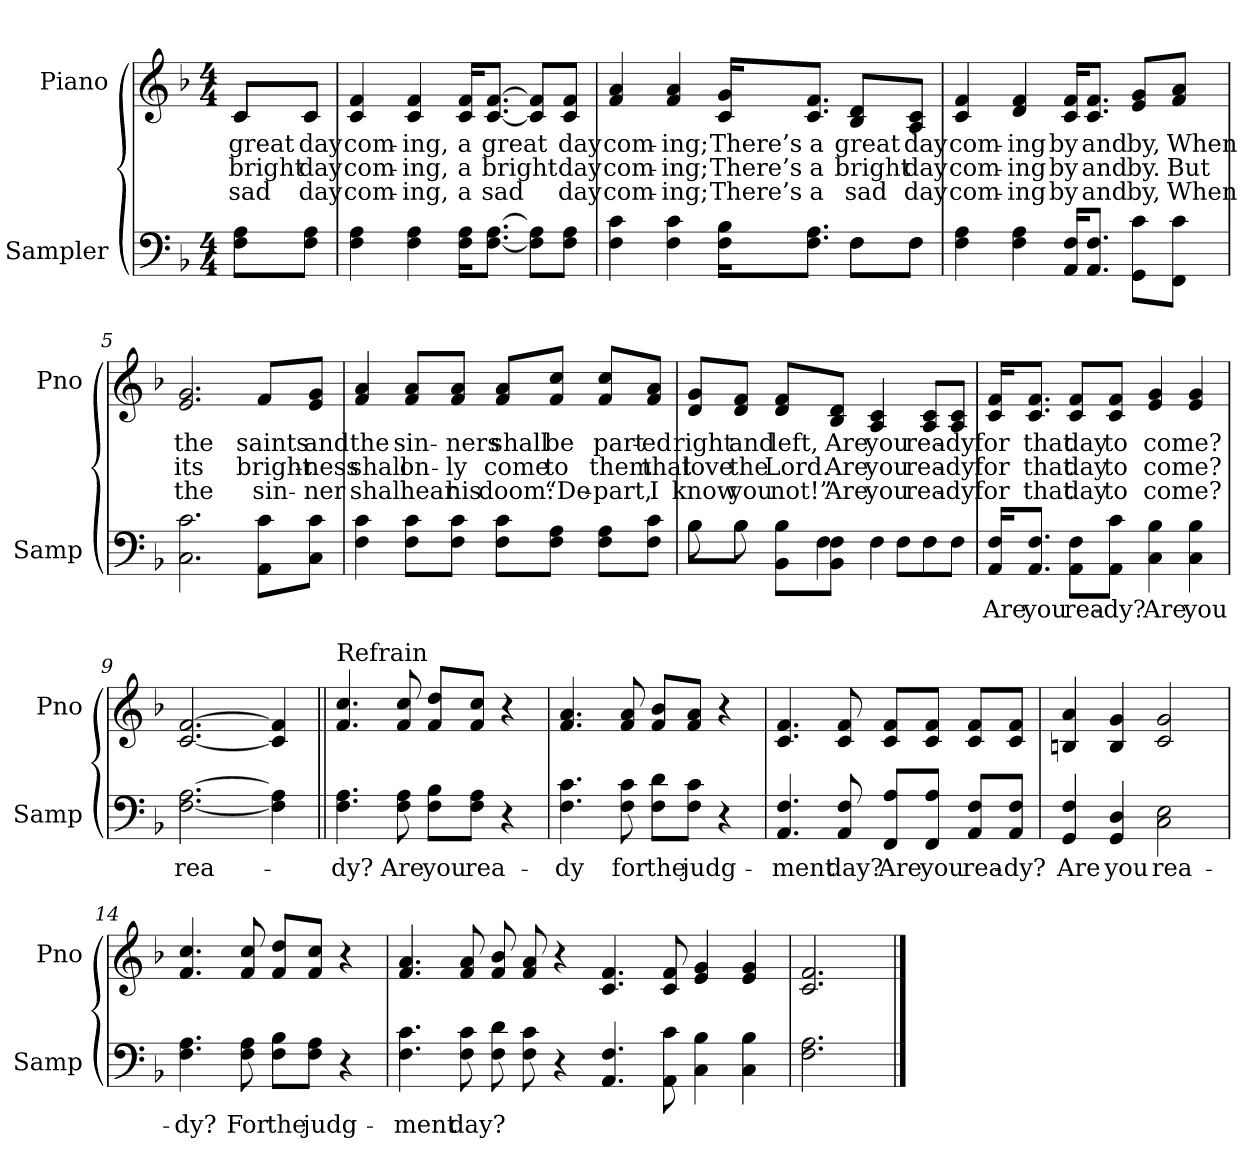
**kern	**text	**kern	**text	**text	**text
*part2	*part2	*part1	*part1	*part1	*part1
*staff2	*staff2	*staff1	*staff1	*staff1	*staff1
*I"Sampler	*	*I"Piano	*	*	*
*I'Samp	*	*I'Pno	*	*	*
*clefF4	*	*clefG2	*	*	*
*k[b-]	*	*k[b-]	*	*	*
*F:	*	*F:	*	*	*
*M4/4	*	*M4/4	*	*	*
=1	=1	=1	=1	=1	=1
*	*	*^	*	*	*
8F\ 8A\L	.	8c/L	8c/L	great	bright	sad
8F\ 8A\J	.	8c/J	8c/J	day	day	day
*	*	*v	*v	*	*	*
=2	=2	=2	=2	=2	=2
4F 4A	.	4c 4f	com-	com-	com-
4F 4A	.	4c 4f	-ing,	-ing,	-ing,
16F\ 16A\KL	.	16c/ 16f/KL	a	a	a
[8.F\ [8.A\J	.	[8.c/ [8.f/J	great	bright	sad
8F]\ 8A]\L	.	8c]/ 8f]/L	.	.	.
8F\ 8A\J	.	8c/ 8f/J	day	day	day
=3	=3	=3	=3	=3	=3
*^	*	*	*	*	*
4F 4c	2.ryy	.	4f 4a	com-	com-	com-
4F 4c	.	.	4f 4a	-ing;	-ing;	-ing;
16F\ 16B-\KL	.	.	16c/ 16g/KL	There’s	There’s	There’s
8.F\ 8.A\J	.	.	8.c/ 8.f/J	a	a	a
8F\L	8F\L	.	8B-/ 8d/L	great	bright	sad
8F\J	8F\J	.	8A/ 8c/J	day	day	day
*v	*v	*	*	*	*	*
=4	=4	=4	=4	=4	=4
4F 4A	.	4c 4f	com-	com-	com-
4F 4A	.	4d 4f	-ing	-ing	-ing
16AA/ 16F/KL	.	16c/ 16f/KL	by	by	by
8.AA/ 8.F/J	.	8.c/ 8.f/J	and	and	and
8GG\ 8c\L	.	8e/ 8g/L	by,	by.	by,
8FF\ 8c\J	.	8f/ 8a/J	When	But	When
=5	=5	=5	=5	=5	=5
2.C 2.c	.	2.e 2.g	the	its	the
8AA\ 8c\L	.	8f/L	saints	bright-	sin-
8C\ 8c\J	.	8e/ 8g/J	and	-ness	-ner
=6	=6	=6	=6	=6	=6
4F 4c	.	4f 4a	the	shall	shall
8F\ 8c\L	.	8f/ 8a/L	sin-	on-	hear
8F\ 8c\J	.	8f/ 8a/J	-ners	-ly	his
8F\ 8c\L	.	8f/ 8a/L	shall	come	doom:
8F\ 8A\J	.	8f/ 8cc/J	be	to	“De-
8F\ 8A\L	.	8f/ 8cc/L	part-	them	-part,
8F\ 8c\J	.	8f/ 8a/J	-ed	that	I
=7	=7	=7	=7	=7	=7
*^	*	*	*	*	*
8B-\L	8B-	.	8d/ 8g/L	right	love	know
8B-\J	8B-	.	8d/ 8f/J	and	the	you
8BB-\ 8B-\L	8ryy	.	8d/ 8f/L	left,	Lord.	not!”
8BB-\ 8F\J	4F	.	8B-/ 8d/J	Are	Are	Are
4F\	.	.	4A 4c	you	you	you
.	8F\L	.	.	.	.	.
8F\L	8F\J	.	8A/ 8c/L	rea-	rea-	rea-
8F\J	8ryy	.	8A/ 8c/J	-dy	-dy	-dy
*v	*v	*	*	*	*	*
=8	=8	=8	=8	=8	=8
16AA/ 16F/KL	Are	16c/ 16f/KL	for	for	for
8.AA/ 8.F/J	you	8.c/ 8.f/J	that	that	that
8AA\ 8F\L	rea-	8c/ 8f/L	day	day	day
8AA\ 8c\J	-dy?	8c/ 8f/J	to	to	to
4C 4B-	Are	4e 4g	come?	come?	come?
4C 4B-	you	4e 4g	.	.	.
=9	=9	=9	=9	=9	=9
[2.F [2.A	rea-	[2.c [2.f	.	.	.
4F] 4A]	.	4c] 4f]	.	.	.
=10||	=10||	=10||	=10||	=10||	=10||
!	!	!LO:TX:t=Refrain	!	!	!
4.F 4.A	-dy?	4.f 4.cc	.	.	.
8F 8A	Are	8f 8cc	.	.	.
8F\ 8B-\L	you	8f/ 8dd/L	.	.	.
8F\ 8A\J	rea-	8f/ 8cc/J	.	.	.
4r	.	4r	.	.	.
=11	=11	=11	=11	=11	=11
4.F 4.c	-dy	4.f 4.a	.	.	.
8F 8c	for	8f 8a	.	.	.
8F\ 8d\L	the	8f/ 8b-/L	.	.	.
8F\ 8c\J	judg-	8f/ 8a/J	.	.	.
4r	.	4r	.	.	.
=12	=12	=12	=12	=12	=12
4.AA 4.F	-ment	4.c 4.f	.	.	.
8AA 8F	day?	8c 8f	.	.	.
8FF/ 8A/L	Are	8c/ 8f/L	.	.	.
8FF/ 8A/J	you	8c/ 8f/J	.	.	.
8AA/ 8F/L	rea-	8c/ 8f/L	.	.	.
8AA/ 8F/J	-dy?	8c/ 8f/J	.	.	.
=13	=13	=13	=13	=13	=13
4GG 4F	Are	4Bn 4a	.	.	.
4GG 4D	you	4B 4g	.	.	.
2C 2E	rea-	2c 2g	.	.	.
=14	=14	=14	=14	=14	=14
4.F 4.A	-dy?	4.f 4.cc	.	.	.
8F 8A	For	8f 8cc	.	.	.
8F\ 8B-\L	the	8f/ 8dd/L	.	.	.
8F\ 8A\J	judg-	8f/ 8cc/J	.	.	.
4r	.	4r	.	.	.
=15	=15	=15	=15	=15	=15
4.F 4.c	-ment	4.f 4.a	.	.	.
8F 8c	day?	8f 8a	.	.	.
8F\ 8d\	.	8f 8b-	.	.	.
8F\ 8c\	.	8f 8a	.	.	.
4r	.	4r	.	.	.
4.AA 4.F	.	4.c 4.f	.	.	.
8AA 8c	.	8c 8f	.	.	.
4C 4B-	.	4e 4g	.	.	.
4C 4B-	.	4e 4g	.	.	.
=16	=16	=16	=16	=16	=16
2.F 2.A	.	2.c 2.f	.	.	.
==	==	==	==	==	==
*-	*-	*-	*-	*-	*-
